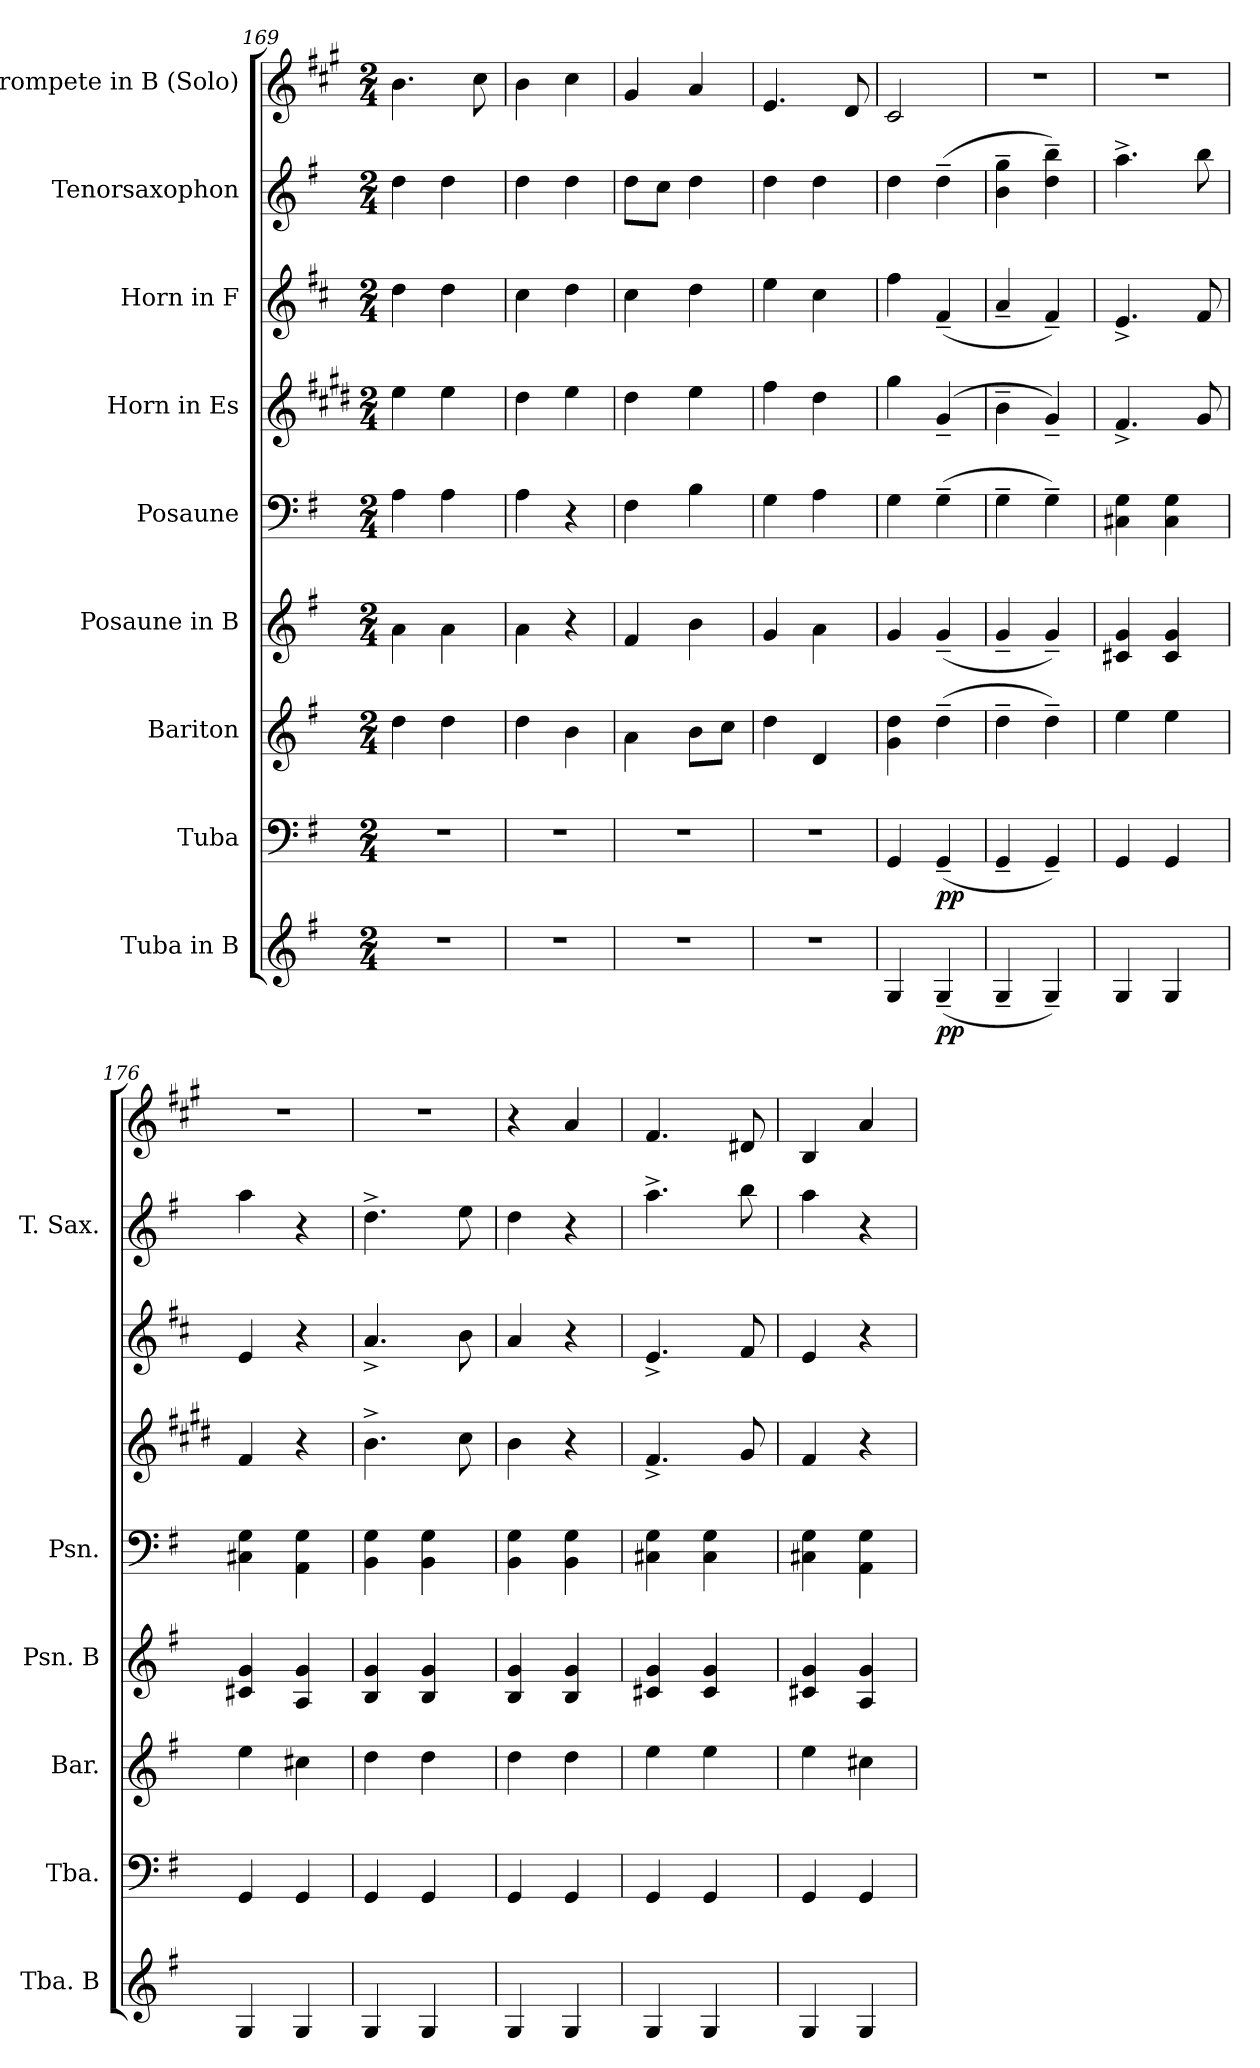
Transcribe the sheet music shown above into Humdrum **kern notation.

**kern	**dynam	**kern	**dynam	**kern	**kern	**kern	**kern	**kern	**kern	**kern
*part9	*part9	*part8	*part8	*part7	*part6	*part5	*part4	*part3	*part2	*part1
*staff9	*staff9	*staff8	*staff8	*staff7	*staff6	*staff5	*staff4	*staff3	*staff2	*staff1
*I"Tuba in B	*	*I"Tuba	*	*I"Bariton	*I"Posaune in B	*I"Posaune	*I"Horn in Es	*I"Horn in F	*I"Tenorsaxophon	*I"Trompete in B (Solo)
*I'Tba. B	*	*I'Tba.	*	*I'Bar.	*I'Psn. B	*I'Psn.	*	*	*I'T. Sax.	*
!!LO:LB:g=z
*clefG2	*	*clefF4	*	*clefG2	*clefG2	*clefF4	*clefG2	*clefG2	*clefG2	*clefG2
*ITrd8c14	*	*	*	*ITrd8c14	*ITrd8c14	*	*ITrd5c9	*ITrd4c7	*ITrd8c14	*ITrd1c2
*k[f#]	*	*k[f#]	*	*k[f#]	*k[f#]	*k[f#]	*k[f#]	*k[f#]	*k[f#]	*k[f#]
*M2/4	*	*M2/4	*	*M2/4	*M2/4	*M2/4	*M2/4	*M2/4	*M2/4	*M2/4
=169	=169	=169	=169	=169	=169	=169	=169	=169	=169	=169
2r	.	2r	.	4d\	4A\	4A\	4g\	4g\	4d\	4.a\
.	.	.	.	4d\	4A\	4A\	4g\	4g\	4d\	.
.	.	.	.	.	.	.	.	.	.	8b\
=170	=170	=170	=170	=170	=170	=170	=170	=170	=170	=170
2r	.	2r	.	4d\	4A\	4A\	4f#\	4f#\	4d\	4a\
.	.	.	.	4B\	4r	4r	4g\	4g\	4d\	4b\
=171	=171	=171	=171	=171	=171	=171	=171	=171	=171	=171
2r	.	2r	.	4A\	4F#/	4F#\	4f#\	4f#\	8d\L	4f#/
.	.	.	.	.	.	.	.	.	8c\J	.
.	.	.	.	8B\L	4B\	4B\	4g\	4g\	4d\	4g/
.	.	.	.	8c\J	.	.	.	.	.	.
=172	=172	=172	=172	=172	=172	=172	=172	=172	=172	=172
2r	.	2r	.	4d\	4G/	4G\	4a\	4a\	4d\	4.d/
.	.	.	.	4D/	4A\	4A\	4f#\	4f#\	4d\	.
.	.	.	.	.	.	.	.	.	.	8c/
=173	=173	=173	=173	=173	=173	=173	=173	=173	=173	=173
4GG/	.	4GG/	.	4G\ 4d\	4G/	4G\	4b\	4b\	4d\	2B/
!	!LO:DY:b	!	!LO:DY:b	!	!	!	!	!	!	!
(<4GG~/	pp	(<4GG~/	pp	(>4d~\	(<4G~/	(>4G~\	(<4B~/	(<4B~/	(>4d~\	.
=174	=174	=174	=174	=174	=174	=174	=174	=174	=174	=174
4GG~/	.	4GG~/	.	4d~\	4G~/	4G~\	4d~\	4d~/	4B\~ 4g\~	2r
4GG~/)	.	4GG~/)	.	4d~\)	4G~/)	4G~\)	4B~/)	4B~/)	4d\~ 4b\~)	.
=175	=175	=175	=175	=175	=175	=175	=175	=175	=175	=175
4GG/	.	4GG/	.	4e\	4C#X/ 4G/	4C#X\ 4G\	4.A^/	4.A^/	4.a^\	2r
4GG/	.	4GG/	.	4e\	4C#/ 4G/	4C#\ 4G\	.	.	.	.
.	.	.	.	.	.	.	8B/	8B/	8b\	.
=176	=176	=176	=176	=176	=176	=176	=176	=176	=176	=176
4GG/	.	4GG/	.	4e\	4C#X/ 4G/	4C#X\ 4G\	4A/	4A/	4a\	2r
4GG/	.	4GG/	.	4c#X\	4AA/ 4G/	4AA\ 4G\	4r	4r	4r	.
=177	=177	=177	=177	=177	=177	=177	=177	=177	=177	=177
4GG/	.	4GG/	.	4d\	4BB/ 4G/	4BB\ 4G\	4.d^\	4.d^/	4.d^\	2r
4GG/	.	4GG/	.	4d\	4BB/ 4G/	4BB\ 4G\	.	.	.	.
.	.	.	.	.	.	.	8e\	8e\	8e\	.
=178	=178	=178	=178	=178	=178	=178	=178	=178	=178	=178
4GG/	.	4GG/	.	4d\	4BB/ 4G/	4BB\ 4G\	4d\	4d/	4d\	4r
4GG/	.	4GG/	.	4d\	4BB/ 4G/	4BB\ 4G\	4r	4r	4r	4g/
=179	=179	=179	=179	=179	=179	=179	=179	=179	=179	=179
4GG/	.	4GG/	.	4e\	4C#X/ 4G/	4C#X\ 4G\	4.A^/	4.A^/	4.a^\	4.e/
4GG/	.	4GG/	.	4e\	4C#/ 4G/	4C#\ 4G\	.	.	.	.
.	.	.	.	.	.	.	8B/	8B/	8b\	8c#X/
=180	=180	=180	=180	=180	=180	=180	=180	=180	=180	=180
4GG/	.	4GG/	.	4e\	4C#X/ 4G/	4C#X\ 4G\	4A/	4A/	4a\	4A/
4GG/	.	4GG/	.	4c#X\	4AA/ 4G/	4AA\ 4G\	4r	4r	4r	4g/
=	=	=	=	=	=	=	=	=	=	=
*-	*-	*-	*-	*-	*-	*-	*-	*-	*-	*-
